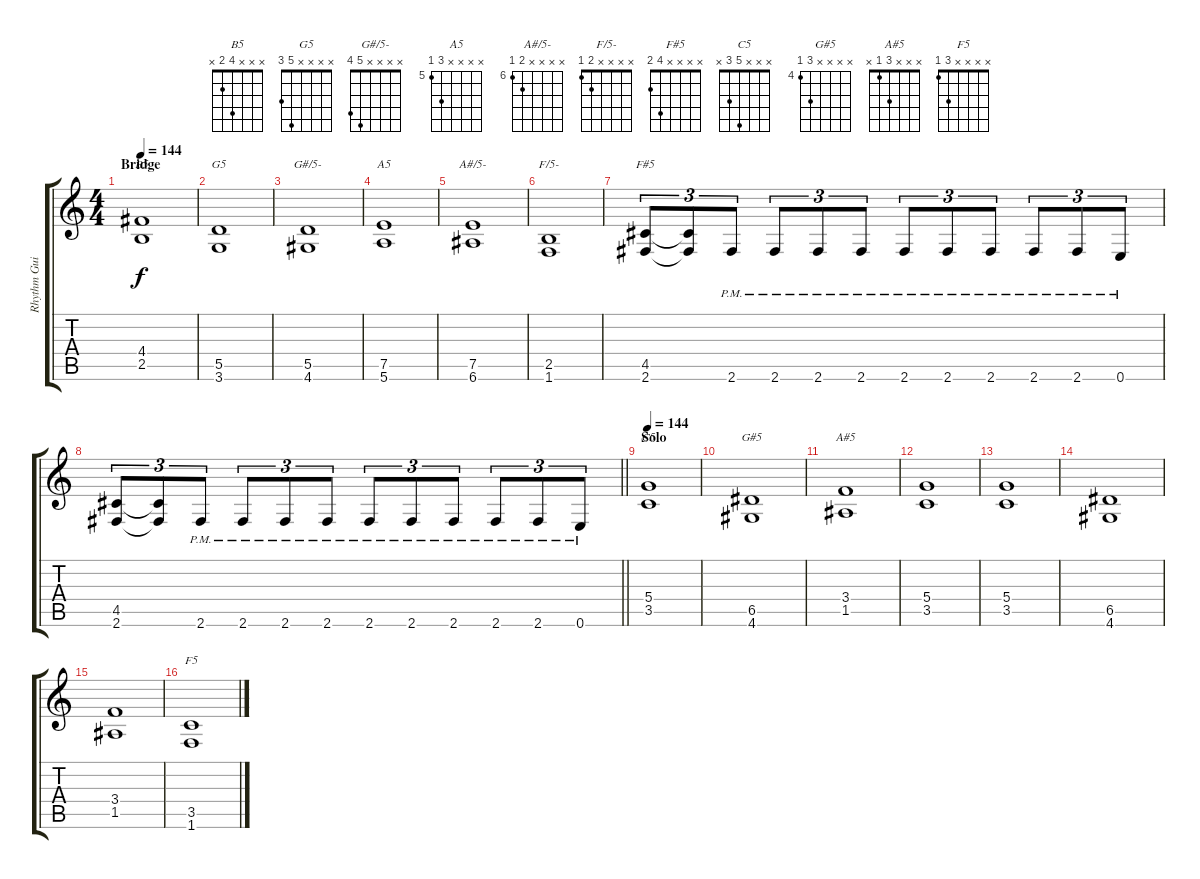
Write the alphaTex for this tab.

\track ("Rhythm Guitar" "Rhythm Gui") {instrument overdrivenguitar}
\staff {score tabs}
\tuning (E4 B3 G3 D3 A2 E2) {hide}
\chord ("B5" x x x 4 2 x)
\chord ("G5" x x x x 5 3)
\chord ("G#/5-" x x x x 5 4)
\chord ("A5" x x x x 7 5) {firstfret 5}
\chord ("A#/5-" x x x x 7 6) {firstfret 6}
\chord ("F/5-" x x x x 2 1)
\chord ("F#5" x x x x 4 2)
\chord ("C5" x x x 5 3 x)
\chord ("G#5" x x x x 6 4) {firstfret 4}
\chord ("A#5" x x x 3 1 x)
\chord ("F5" x x x x 3 1)
\ts (4 4)
\section ("" "Bridge")
\tempo 144
\clef g2
\ks c
(4.4 2.5).1{ch "B5" dy f} |
(5.5 3.6).1{ch "G5"} |
(5.5 4.6).1{ch "G#/5-"} |
(7.5 5.6).1{ch "A5"} |
(7.5 6.6).1{ch "A#/5-"} |
(2.5 1.6).1{ch "F/5-"} |
(4.5 2.6).8{tu (3 2) ch "F#5"} (4.5{t} 2.6{t}).8{tu (3 2)} 2.6{pm}.8{tu (3 2)} 2.6{pm}.8{tu (3 2)} 2.6{pm}.8{tu (3 2)} 2.6{pm}.8{tu (3 2)} 2.6{pm}.8{tu (3 2)} 2.6{pm}.8{tu (3 2)} 2.6{pm}.8{tu (3 2)} 2.6{pm}.8{tu (3 2)} 2.6{pm}.8{tu (3 2)} 0.6{pm}.8{tu (3 2)} |
\barLineRight lightlight
(4.5 2.6).8{tu (3 2)} (4.5{t} 2.6{t}).8{tu (3 2)} 2.6{pm}.8{tu (3 2)} 2.6{pm}.8{tu (3 2)} 2.6{pm}.8{tu (3 2)} 2.6{pm}.8{tu (3 2)} 2.6{pm}.8{tu (3 2)} 2.6{pm}.8{tu (3 2)} 2.6{pm}.8{tu (3 2)} 2.6{pm}.8{tu (3 2)} 2.6{pm}.8{tu (3 2)} 0.6{pm}.8{tu (3 2)} |
\section ("" "Solo")
\tempo 144
(5.4 3.5).1{ch "C5"} |
(6.5 4.6).1{ch "G#5"} |
(3.4 1.5).1{ch "A#5"} |
(5.4 3.5).1 |
(5.4 3.5).1 |
(6.5 4.6).1 |
(3.4 1.5).1 |
(3.5 1.6).1{ch "F5"}
